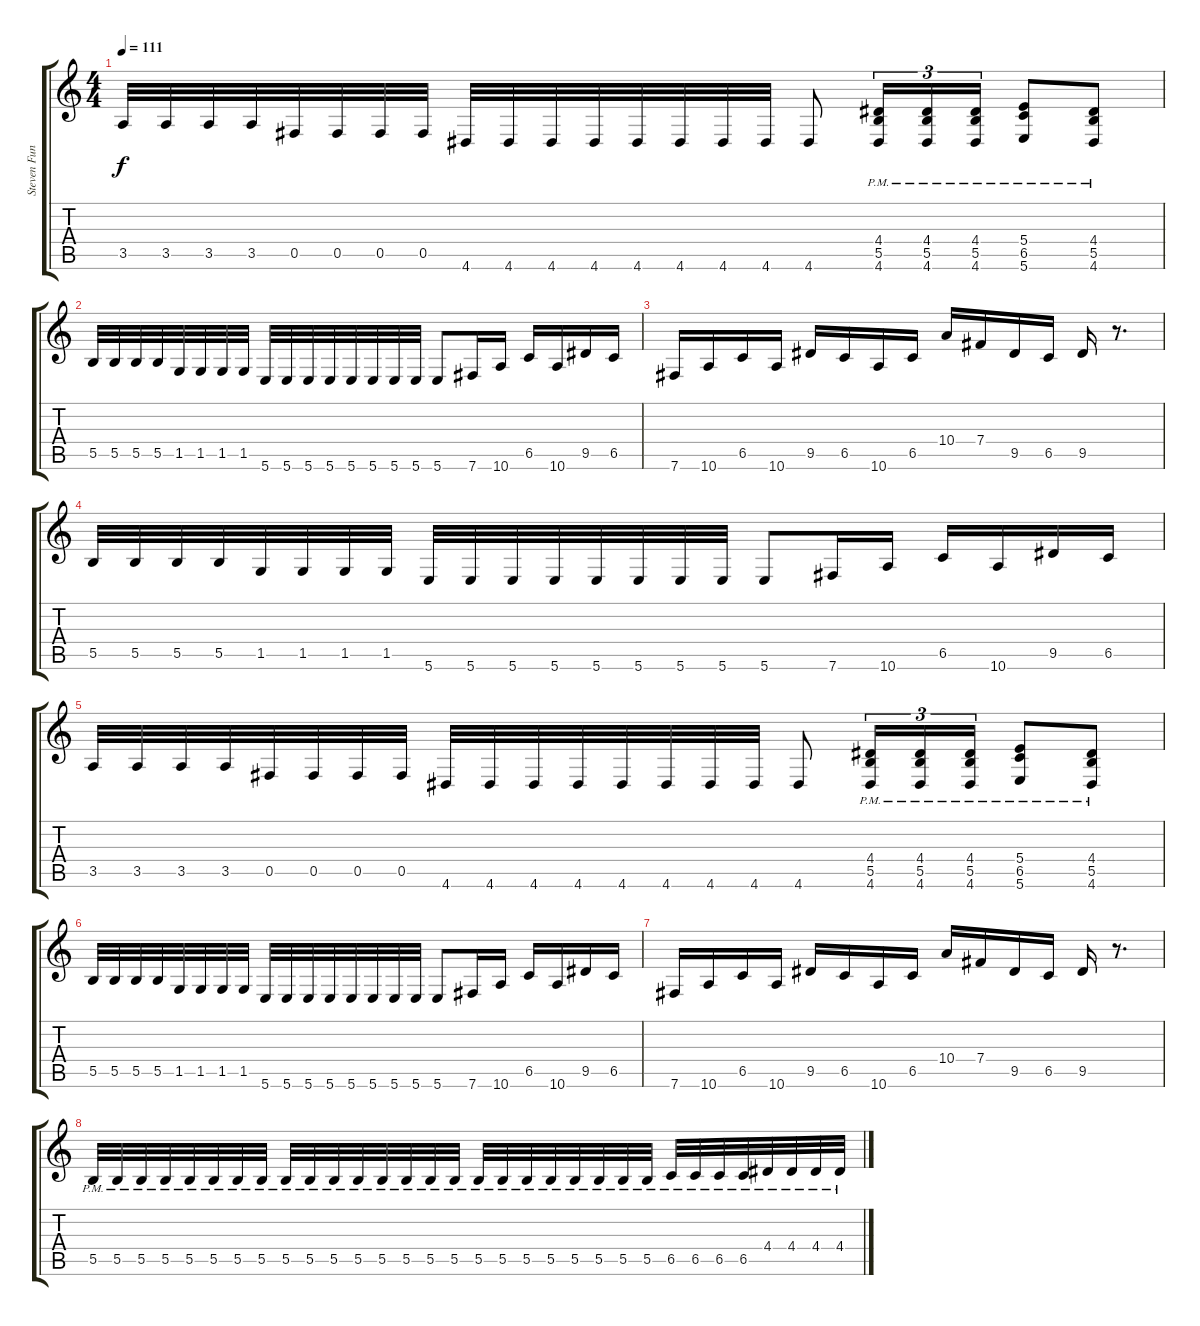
\track ("Steven Funderburk rhythm" "Steven Fun") {instrument overdrivenguitar}
\staff {score tabs}
\tuning (Db4 Ab3 E3 B2 Gb2 B1) {hide}
\ts (4 4)
\tempo 111
\clef g2
\ks c
3.5.32{dy f} 3.5.32 3.5.32 3.5.32 0.5.32 0.5.32 0.5.32 0.5.32 4.6.32 4.6.32 4.6.32 4.6.32 4.6.32 4.6.32 4.6.32 4.6.32 4.6.8 (4.4 5.5 4.6{pm}).16{tu (3 2)} (4.4 5.5 4.6{pm}).16{tu (3 2)} (4.4{pm} 5.5{pm} 4.6{pm}).16{tu (3 2)} (5.4{pm} 6.5{pm} 5.6{pm}).8 (4.4{pm} 5.5{pm} 4.6{pm}).8 |
5.5.32 5.5.32 5.5.32 5.5.32 1.5.32 1.5.32 1.5.32 1.5.32 5.6.32 5.6.32 5.6.32 5.6.32 5.6.32 5.6.32 5.6.32 5.6.32 5.6.8 7.6.16 10.6.16 6.5.16 10.6.16 9.5.16 6.5.16 |
7.6.16 10.6.16 6.5.16 10.6.16 9.5.16 6.5.16 10.6.16 6.5.16 10.4.16 7.4.16 9.5.16 6.5.16 9.5.16 r.8{d} |
5.5.32 5.5.32 5.5.32 5.5.32 1.5.32 1.5.32 1.5.32 1.5.32 5.6.32 5.6.32 5.6.32 5.6.32 5.6.32 5.6.32 5.6.32 5.6.32 5.6.8 7.6.16 10.6.16 6.5.16 10.6.16 9.5.16 6.5.16 |
3.5.32 3.5.32 3.5.32 3.5.32 0.5.32 0.5.32 0.5.32 0.5.32 4.6.32 4.6.32 4.6.32 4.6.32 4.6.32 4.6.32 4.6.32 4.6.32 4.6.8 (4.4 5.5 4.6{pm}).16{tu (3 2)} (4.4 5.5 4.6{pm}).16{tu (3 2)} (4.4{pm} 5.5{pm} 4.6{pm}).16{tu (3 2)} (5.4{pm} 6.5{pm} 5.6{pm}).8 (4.4{pm} 5.5{pm} 4.6{pm}).8 |
5.5.32 5.5.32 5.5.32 5.5.32 1.5.32 1.5.32 1.5.32 1.5.32 5.6.32 5.6.32 5.6.32 5.6.32 5.6.32 5.6.32 5.6.32 5.6.32 5.6.8 7.6.16 10.6.16 6.5.16 10.6.16 9.5.16 6.5.16 |
7.6.16 10.6.16 6.5.16 10.6.16 9.5.16 6.5.16 10.6.16 6.5.16 10.4.16 7.4.16 9.5.16 6.5.16 9.5.16 r.8{d} |
5.5{pm}.32 5.5{pm}.32 5.5{pm}.32 5.5{pm}.32 5.5{pm}.32 5.5{pm}.32 5.5{pm}.32 5.5{pm}.32 5.5{pm}.32 5.5{pm}.32 5.5{pm}.32 5.5{pm}.32 5.5{pm}.32 5.5{pm}.32 5.5{pm}.32 5.5{pm}.32 5.5{pm}.32 5.5{pm}.32 5.5{pm}.32 5.5{pm}.32 5.5{pm}.32 5.5{pm}.32 5.5{pm}.32 5.5{pm}.32 6.5{pm}.32 6.5{pm}.32 6.5{pm}.32 6.5{pm}.32 4.4{pm}.32 4.4{pm}.32 4.4{pm}.32 4.4{pm}.32
